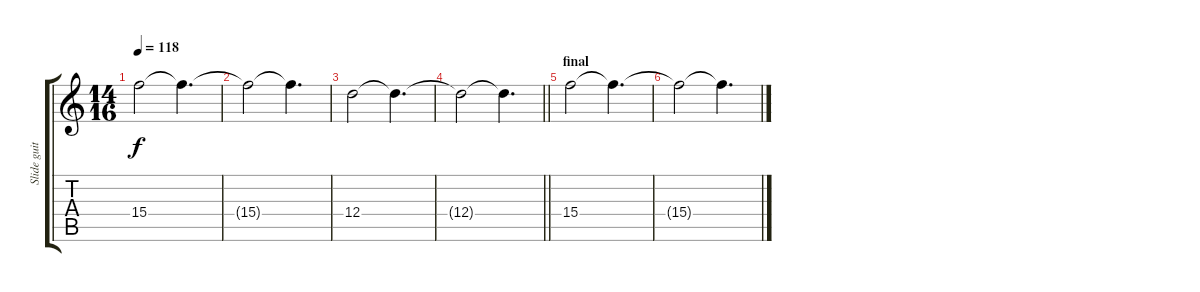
\track ("Slide guitar (Mike Sullivan)" "Slide guit") {instrument overdrivenguitar}
\staff {score tabs}
\tuning (E4 B3 G3 D3 A2 E2) {hide}
\ts (14 16)
\tempo 118
\clef g2
\ks c
15.4.2{dy f} 15.4{t}.4{d} |
15.4{t}.2 15.4{t}.4{d} |
12.4.2 12.4{t}.4{d} |
\barLineRight lightlight
12.4{t}.2 12.4{t}.4{d} |
\section ("" "final")
15.4.2{instrument overdrivenguitar} 15.4{t}.4{d} |
15.4{t}.2 15.4{t}.4{d}
